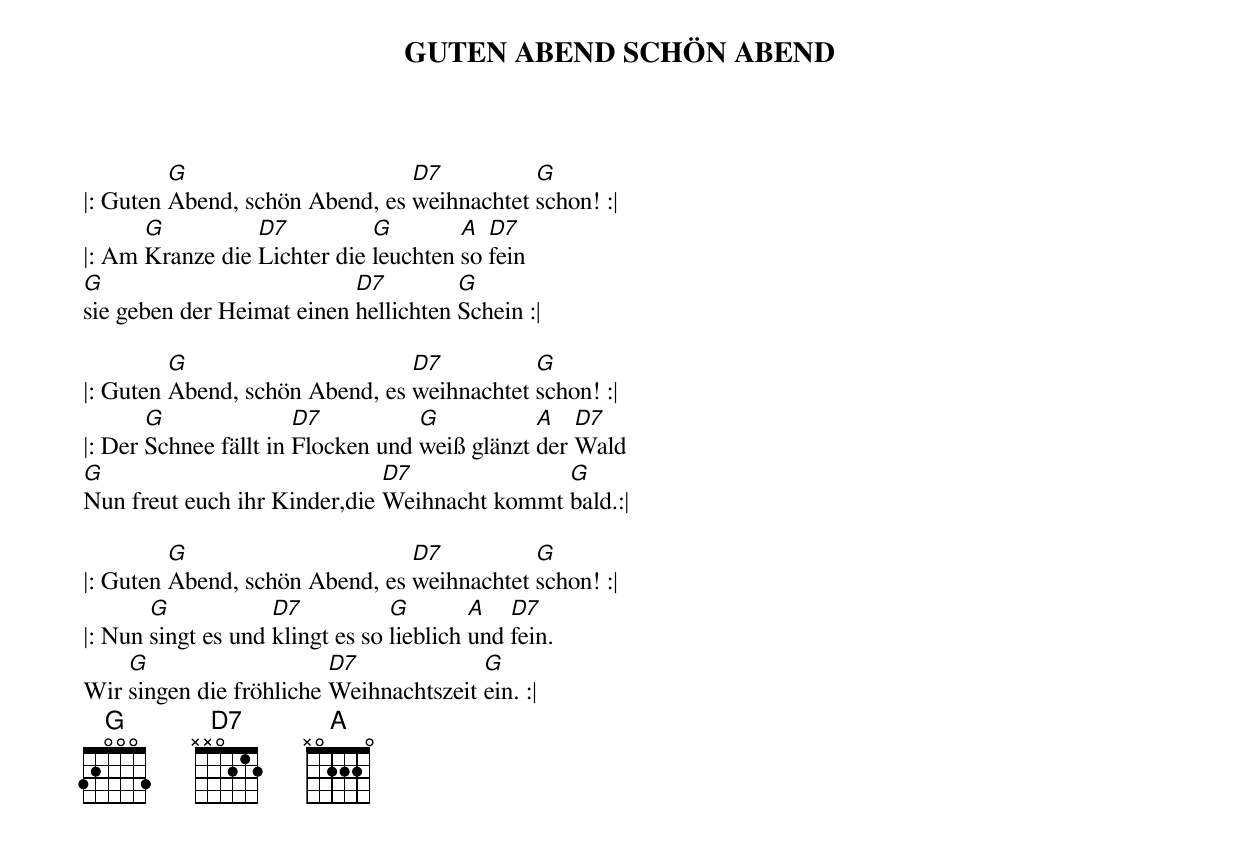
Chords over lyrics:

GUTEN ABEND SCHÖN ABEND



         G                      D7          G
|: Guten Abend, schön Abend, es weihnachtet schon! :|
      G          D7          G        A  D7
|: Am Kranze die Lichter die leuchten so fein
G                          D7         G
sie geben der Heimat einen hellichten Schein :|

         G                      D7          G
|: Guten Abend, schön Abend, es weihnachtet schon! :|
       G               D7          G           A   D7
|: Der Schnee fällt in Flocken und weiß glänzt der Wald
G                             D7              G
Nun freut euch ihr Kinder,die Weihnacht kommt bald.:|

         G                      D7          G
|: Guten Abend, schön Abend, es weihnachtet schon! :|
       G            D7           G        A   D7
|: Nun singt es und klingt es so lieblich und fein.
    G                    D7             G
Wir singen die fröhliche Weihnachtszeit ein. :|
